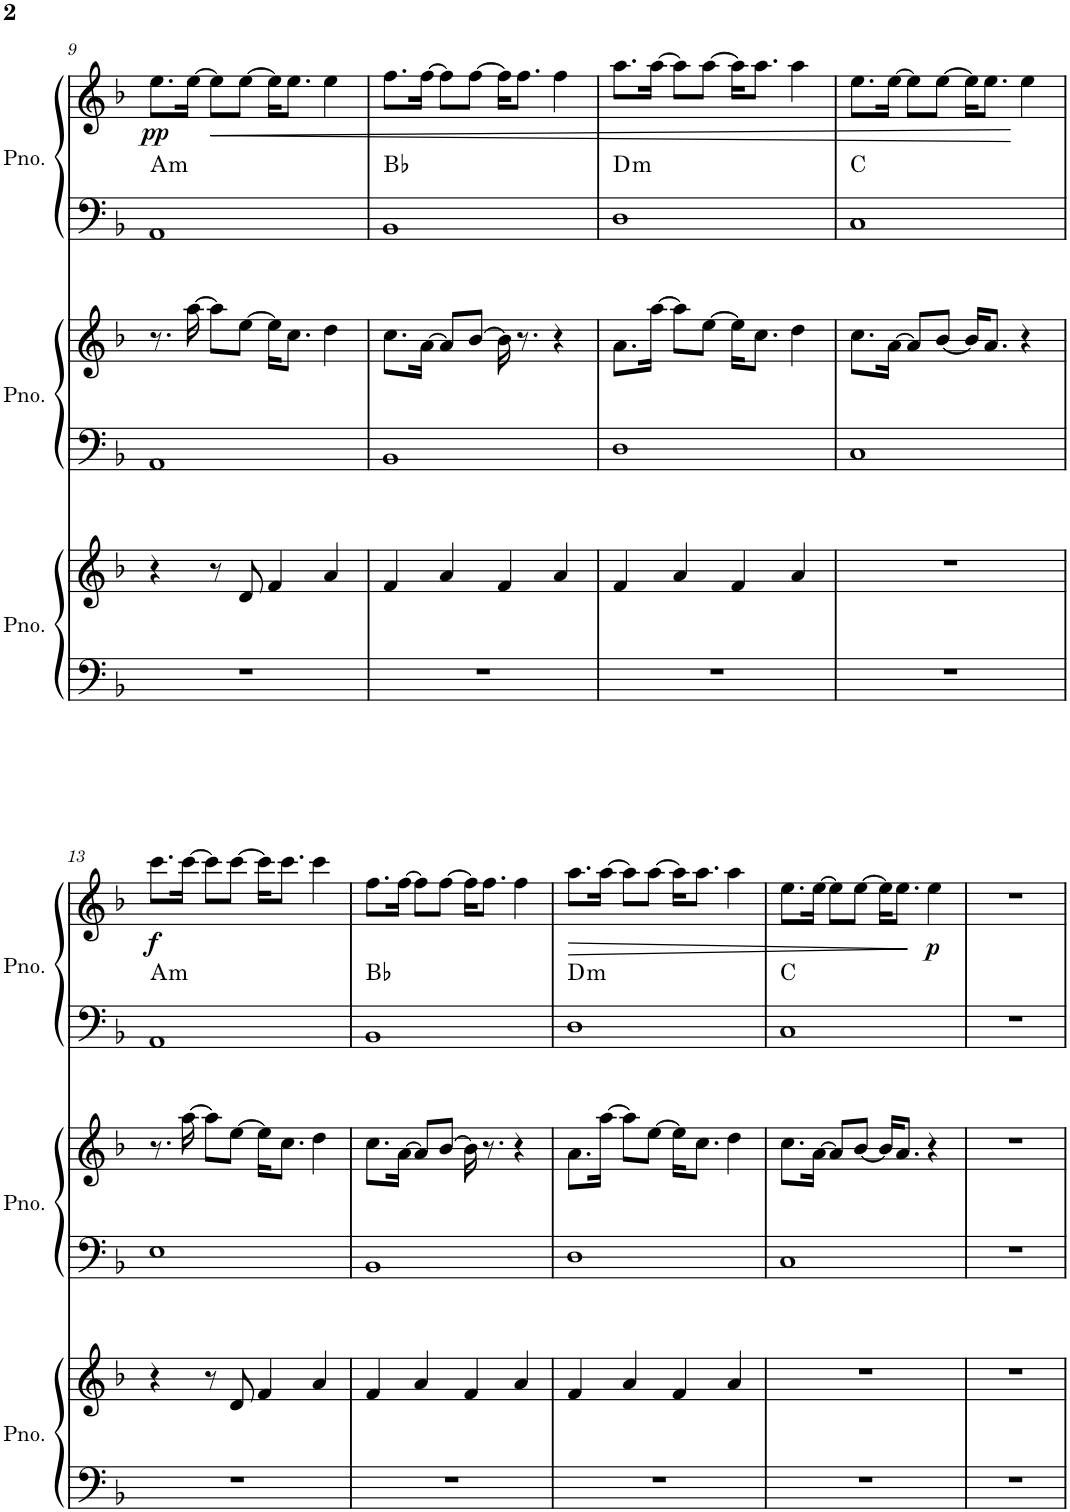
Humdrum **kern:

**kern	**kern	**kern	**kern	**kern	**kern	**dynam	**harte
*part3	*part3	*part2	*part2	*part1	*part1	*part1	*part1
*staff6	*staff5	*staff4	*staff3	*staff2	*staff1	*staff1/2	*
*I"Piano	*	*I"Piano	*	*I"Piano	*	*	*
*I'Pno.	*	*I'Pno.	*	*I'Pno.	*	*	*
!!LO:PB:g=z
*clefF4	*clefG2	*clefF4	*clefG2	*clefF4	*clefG2	*	*
*k[b-]	*k[b-]	*k[b-]	*k[b-]	*k[b-]	*k[b-]	*	*
*M4/4	*M4/4	*M4/4	*M4/4	*M4/4	*M4/4	*	*
=9	=9	=9	=9	=9	=9	=9	=9
!	!	!	!	!	!	!LO:DY:b	!LO:H:kt=m
1r	4r	1AA	8.r	1AA	8.ee\L	pp	A:min
.	.	.	[16aa\	.	[16ee\Jk	.	.
!	!	!	!	!	!	!LO:HP:b	!
.	8r	.	8aa\L]	.	8ee\L]	<	.
.	8d/	.	[8ee\J	.	[8ee\J	.	.
.	4f/	.	16ee\KL]	.	16ee\KL]	.	.
.	.	.	8.cc\J	.	8.ee\J	.	.
.	4a/	.	4dd\	.	4ee\	.	.
=10	=10	=10	=10	=10	=10	=10	=10
1r	4f/	1BB-	8.cc\L	1BB-	8.ff\L	.	Bb:maj
.	.	.	[16a\Jk	.	[16ff\Jk	.	.
.	4a/	.	8a/L]	.	8ff\L]	.	.
.	.	.	[8b-/J	.	[8ff\J	.	.
.	4f/	.	16b-\]	.	16ff\KL]	.	.
.	.	.	8.r	.	8.ff\J	.	.
.	4a/	.	4r	.	4ff\	.	.
=11	=11	=11	=11	=11	=11	=11	=11
!	!	!	!	!	!	!	!LO:H:kt=m
1r	4f/	1D	8.a\L	1D	8.aa\L	.	D:min
.	.	.	[16aa\Jk	.	[16aa\Jk	.	.
.	4a/	.	8aa\L]	.	8aa\L]	.	.
.	.	.	[8ee\J	.	[8aa\J	.	.
.	4f/	.	16ee\KL]	.	16aa\KL]	.	.
.	.	.	8.cc\J	.	8.aa\J	.	.
.	4a/	.	4dd\	.	4aa\	.	.
=12	=12	=12	=12	=12	=12	=12	=12
1r	1r	1C	8.cc\L	1C	8.ee\L	.	C:maj
.	.	.	[16a\Jk	.	[16ee\Jk	.	.
.	.	.	8a/L]	.	8ee\L]	.	.
.	.	.	[8b-/J	.	[8ee\J	.	.
.	.	.	16b-/KL]	.	16ee\KL]	.	.
.	.	.	8.a/J	.	8.ee\J	.	.
.	.	.	4r	.	4ee\	[	.
!!LO:LB:g=z
=13	=13	=13	=13	=13	=13	=13	=13
!	!	!	!	!	!	!LO:DY:b	!LO:H:kt=m
1r	4r	1E	8.r	1AA	8.ccc\L	f	A:min
.	.	.	[16aa\	.	[16ccc\Jk	.	.
.	8r	.	8aa\L]	.	8ccc\L]	.	.
.	8d/	.	[8ee\J	.	[8ccc\J	.	.
.	4f/	.	16ee\KL]	.	16ccc\KL]	.	.
.	.	.	8.cc\J	.	8.ccc\J	.	.
.	4a/	.	4dd\	.	4ccc\	.	.
=14	=14	=14	=14	=14	=14	=14	=14
1r	4f/	1BB-	8.cc\L	1BB-	8.ff\L	.	Bb:maj
.	.	.	[16a\Jk	.	[16ff\Jk	.	.
.	4a/	.	8a/L]	.	8ff\L]	.	.
.	.	.	[8b-/J	.	[8ff\J	.	.
.	4f/	.	16b-\]	.	16ff\KL]	.	.
.	.	.	8.r	.	8.ff\J	.	.
.	4a/	.	4r	.	4ff\	.	.
=15	=15	=15	=15	=15	=15	=15	=15
!	!	!	!	!	!	!LO:HP:b	!LO:H:kt=m
1r	4f/	1D	8.a\L	1D	8.aa\L	>	D:min
.	.	.	[16aa\Jk	.	[16aa\Jk	.	.
.	4a/	.	8aa\L]	.	8aa\L]	.	.
.	.	.	[8ee\J	.	[8aa\J	.	.
.	4f/	.	16ee\KL]	.	16aa\KL]	.	.
.	.	.	8.cc\J	.	8.aa\J	.	.
.	4a/	.	4dd\	.	4aa\	.	.
=16	=16	=16	=16	=16	=16	=16	=16
1r	1r	1C	8.cc\L	1C	8.ee\L	.	C:maj
.	.	.	[16a\Jk	.	[16ee\Jk	.	.
.	.	.	8a/L]	.	8ee\L]	.	.
.	.	.	[8b-/J	.	[8ee\J	.	.
.	.	.	16b-/KL]	.	16ee\KL]	.	.
.	.	.	8.a/J	.	8.ee\J	.	.
!	!	!	!	!	!	!LO:DY:n=1:b	!
.	.	.	4r	.	4ee\	] p	.
=17	=17	=17	=17	=17	=17	=17	=17
1r	1r	1r	1r	1r	1r	.	.
=	=	=	=	=	=	=	=
*-	*-	*-	*-	*-	*-	*-	*-
